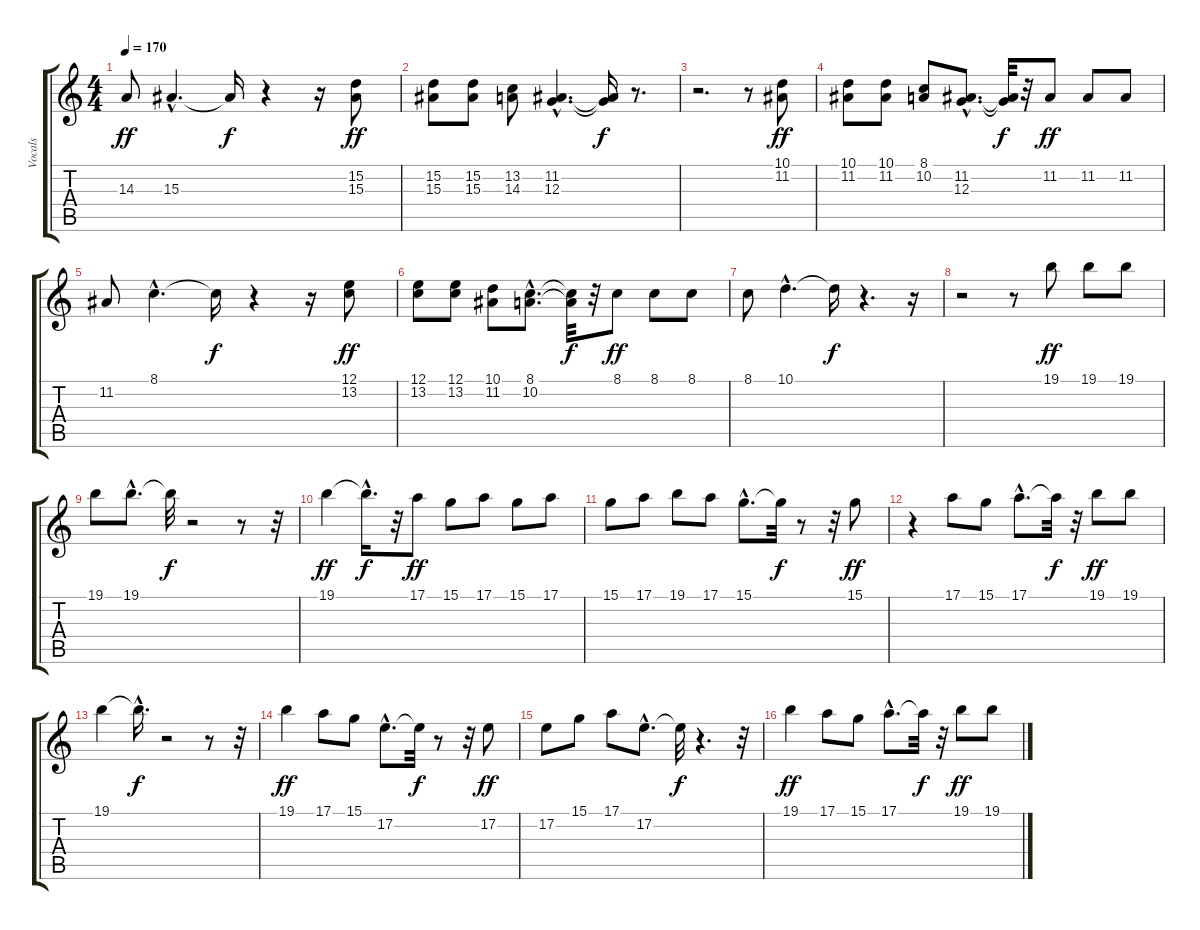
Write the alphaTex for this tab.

\track ("Vocals" "Vocals") {instrument choiraahs}
\staff {score tabs}
\tuning (E4 B3 G3 D3 A2 E2) {hide}
\ts (4 4)
\tempo 170
\clef g2
\ks c
14.3.8{dy ff} 15.3{hac}.4{d} 15.3{t}.16{dy f} r.4 r.16 (15.2 15.3).8{dy ff} |
(15.2 15.3).8 (15.2 15.3).8 (13.2 14.3).8 (11.2{hac} 12.3{hac}).4{d} (11.2{t} 12.3{t}).16{dy f} r.8{d} |
r.2{d} r.8 (10.1 11.2).8{dy ff} |
(10.1 11.2).8 (10.1 11.2).8 (8.1 10.2).8 (11.2{hac} 12.3{hac}).8{d} (11.2{t} 12.3{t}).32{dy f} r.32 11.2.8{dy ff} 11.2.8 11.2.8 |
11.2.8 8.1{hac}.4{d} 8.1{t}.16{dy f} r.4 r.16 (12.1 13.2).8{dy ff} |
(12.1 13.2).8 (12.1 13.2).8 (10.1 11.2).8 (8.1{hac} 10.2{hac}).8{d} (8.1{t} 10.2{t}).32{dy f} r.32 8.1.8{dy ff} 8.1.8 8.1.8 |
8.1.8 10.1{hac}.4{d} 10.1{t}.16{dy f} r.4{d} r.16 |
r.2 r.8 19.1.8{dy ff} 19.1.8 19.1.8 |
19.1.8 19.1{hac}.8{d} 19.1{t}.32{dy f} r.2 r.8 r.32 |
19.1.4{dy ff} 19.1{hac t}.16{d dy f} r.32 17.1.8{dy ff} 15.1.8 17.1.8 15.1.8 17.1.8 |
15.1.8 17.1.8 19.1.8 17.1.8 15.1{hac}.8{d} 15.1{t}.32{dy f} r.8 r.32 15.1.8{dy ff} |
r.4 17.1.8 15.1.8 17.1{hac}.8{d} 17.1{t}.32{dy f} r.32 19.1.8{dy ff} 19.1.8 |
19.1.4 19.1{hac t}.16{d dy f} r.2 r.8 r.32 |
19.1.4{dy ff} 17.1.8 15.1.8 17.2{hac}.8{d} 17.2{t}.32{dy f} r.8 r.32 17.2.8{dy ff} |
17.2.8 15.1.8 17.1.8 17.2{hac}.8{d} 17.2{t}.32{dy f} r.4{d} r.32 |
19.1.4{dy ff} 17.1.8 15.1.8 17.1{hac}.8{d} 17.1{t}.32{dy f} r.32 19.1.8{dy ff} 19.1.8
